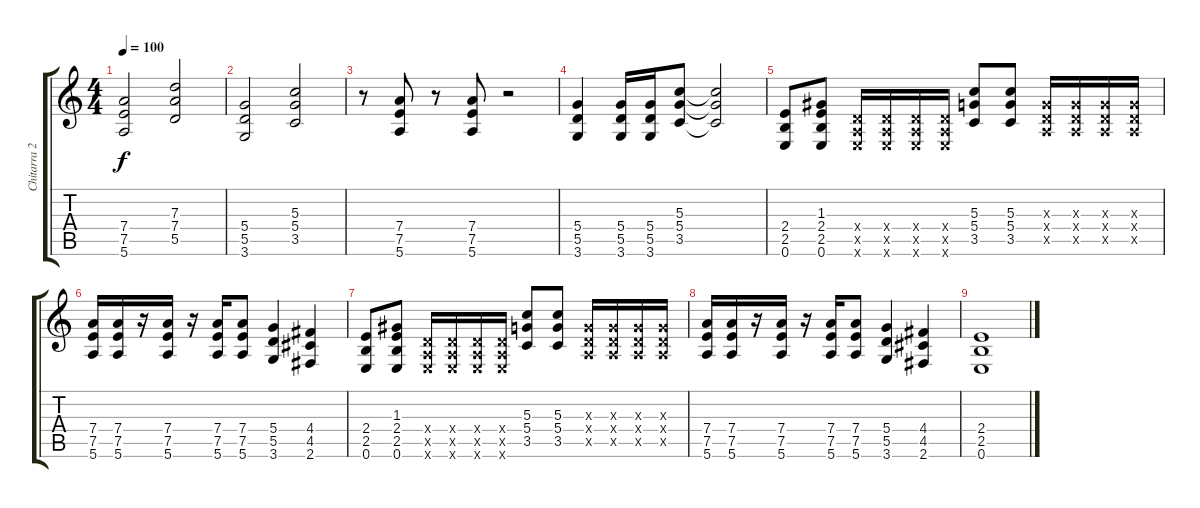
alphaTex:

\track ("Chitarra 2" "Chitarra 2") {instrument distortionguitar}
\staff {score tabs}
\tuning (E4 B3 G3 D3 A2 E2) {hide}
\ts (4 4)
\tempo 100
\clef g2
\ks c
(7.4 7.5 5.6).2{dy f} (7.3 7.4 5.5).2 |
(5.4 5.5 3.6).2 (5.3 5.4 3.5).2 |
r.8 (7.4 7.5 5.6).8 r.8 (7.4 7.5 5.6).8 r.2 |
(5.4 5.5 3.6).4 (5.4 5.5 3.6).16 (5.4 5.5 3.6).16 (5.3 5.4 3.5).8 (5.3{t} 5.4{t} 3.5{t}).2 |
(2.4 2.5 0.6).8 (1.3 2.4 2.5 0.6).8 (0.4{x} 0.5{x} 0.6{x}).16 (0.4{x} 0.5{x} 0.6{x}).16 (0.4{x} 0.5{x} 0.6{x}).16 (0.4{x} 0.5{x} 0.6{x}).16 (5.3 5.4 3.5).8 (5.3 5.4 3.5).8 (0.3{x} 0.4{x} 0.5{x}).16 (0.3{x} 0.4{x} 0.5{x}).16 (0.3{x} 0.4{x} 0.5{x}).16 (0.3{x} 0.4{x} 0.5{x}).16 |
(7.4 7.5 5.6).16 (7.4 7.5 5.6).16 r.16 (7.4 7.5 5.6).16 r.16 (7.4 7.5 5.6).16 (7.4 7.5 5.6).8 (5.4 5.5 3.6).4 (4.4 4.5 2.6).4 |
(2.4 2.5 0.6).8 (1.3 2.4 2.5 0.6).8 (0.4{x} 0.5{x} 0.6{x}).16 (0.4{x} 0.5{x} 0.6{x}).16 (0.4{x} 0.5{x} 0.6{x}).16 (0.4{x} 0.5{x} 0.6{x}).16 (5.3 5.4 3.5).8 (5.3 5.4 3.5).8 (0.3{x} 0.4{x} 0.5{x}).16 (0.3{x} 0.4{x} 0.5{x}).16 (0.3{x} 0.4{x} 0.5{x}).16 (0.3{x} 0.4{x} 0.5{x}).16 |
(7.4 7.5 5.6).16{volume 0} (7.4 7.5 5.6).16 r.16 (7.4 7.5 5.6).16 r.16 (7.4 7.5 5.6).16 (7.4 7.5 5.6).8 (5.4 5.5 3.6).4 (4.4 4.5 2.6).4 |
(2.4 2.5 0.6).1
